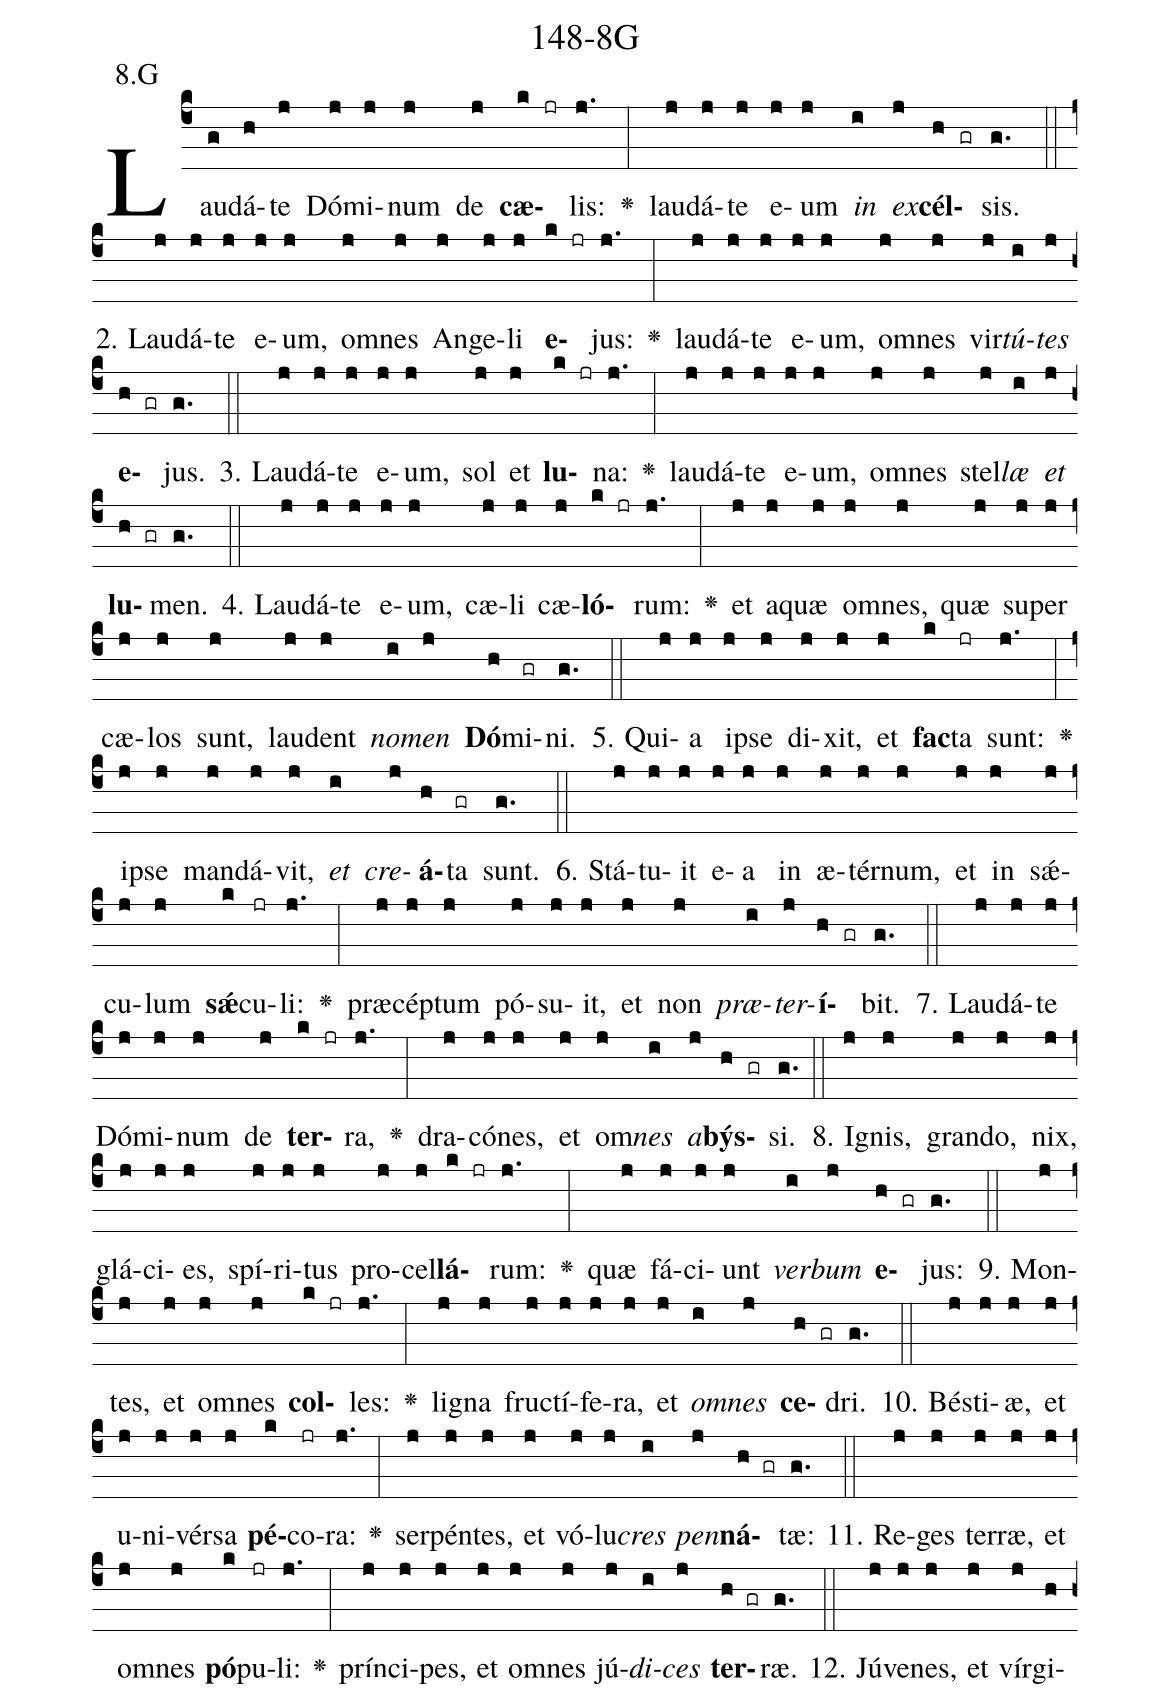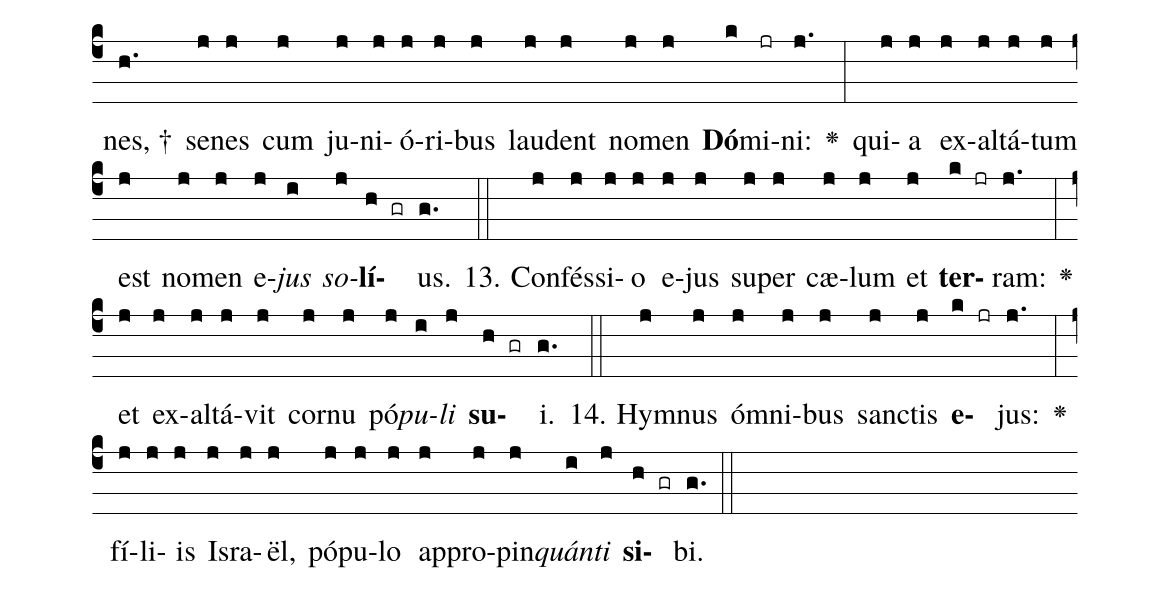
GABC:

name: 148-8G;
annotation: 8.G;
%%
(c4)Lau(g)dá(h)te(j) Dó(j)mi(j)num(j) de(j) <b>cæ</b>(k jr)lis:(j.) <v>\greheightstar</v>(:) lau(j)dá(j)te(j) e(j)um(j) <i>in</i>(i) <i>ex</i>(j)<b>cél</b>(h gr)sis.(g.) (::)
2. Lau(j)dá(j)te(j) e(j)um,(j) om(j)nes(j) An(j)ge(j)li(j) <b>e</b>(k jr)jus:(j.) <v>\greheightstar</v>(:) lau(j)dá(j)te(j) e(j)um,(j) om(j)nes(j) vir(j)<i>tú</i>(i)<i>tes</i>(j) <b>e</b>(h gr)jus.(g.) (::)
3. Lau(j)dá(j)te(j) e(j)um,(j) sol(j) et(j) <b>lu</b>(k jr)na:(j.) <v>\greheightstar</v>(:) lau(j)dá(j)te(j) e(j)um,(j) om(j)nes(j) stel(j)<i>læ</i>(i) <i>et</i>(j) <b>lu</b>(h gr)men.(g.) (::)
4. Lau(j)dá(j)te(j) e(j)um,(j) cæ(j)li(j) cæ(j)<b>ló</b>(k jr)rum:(j.) <v>\greheightstar</v>(:) et(j) a(j)quæ(j) om(j)nes,(j) quæ(j) su(j)per(j) cæ(j)los(j) sunt,(j) lau(j)dent(j) <i>no</i>(i)<i>men</i>(j) <b>Dó</b>(h)mi(gr)ni.(g.) (::)
5. Qui(j)a(j) ip(j)se(j) di(j)xit,(j) et(j) <b>fac</b>(k)ta(jr) sunt:(j.) <v>\greheightstar</v>(:) ip(j)se(j) man(j)dá(j)vit,(j) <i>et</i>(i) <i>cre</i>(j)<b>á</b>(h)ta(gr) sunt.(g.) (::)
6. Stá(j)tu(j)it(j) e(j)a(j) in(j) æ(j)tér(j)num,(j) et(j) in(j) sǽ(j)cu(j)lum(j) <b>sǽ</b>(k)cu(jr)li:(j.) <v>\greheightstar</v>(:) præ(j)cép(j)tum(j) pó(j)su(j)it,(j) et(j) non(j) <i>præ</i>(i)<i>ter</i>(j)<b>í</b>(h gr)bit.(g.) (::)
7. Lau(j)dá(j)te(j) Dó(j)mi(j)num(j) de(j) <b>ter</b>(k jr)ra,(j.) <v>\greheightstar</v>(:) dra(j)có(j)nes,(j) et(j) om(j)<i>nes</i>(i) <i>a</i>(j)<b>býs</b>(h gr)si.(g.) (::)
8. I(j)gnis,(j) gran(j)do,(j) nix,(j) glá(j)ci(j)es,(j) spí(j)ri(j)tus(j) pro(j)cel(j)<b>lá</b>(k jr)rum:(j.) <v>\greheightstar</v>(:) quæ(j) fá(j)ci(j)unt(j) <i>ver</i>(i)<i>bum</i>(j) <b>e</b>(h gr)jus:(g.) (::)
9. Mon(j)tes,(j) et(j) om(j)nes(j) <b>col</b>(k jr)les:(j.) <v>\greheightstar</v>(:) li(j)gna(j) fruc(j)tí(j)fe(j)ra,(j) et(j) <i>om</i>(i)<i>nes</i>(j) <b>ce</b>(h gr)dri.(g.) (::)
10. Bés(j)ti(j)æ,(j) et(j) u(j)ni(j)vér(j)sa(j) <b>pé</b>(k)co(jr)ra:(j.) <v>\greheightstar</v>(:) ser(j)pén(j)tes,(j) et(j) vó(j)lu(j)<i>cres</i>(i) <i>pen</i>(j)<b>ná</b>(h gr)tæ:(g.) (::)
11. Re(j)ges(j) ter(j)ræ,(j) et(j) om(j)nes(j) <b>pó</b>(k)pu(jr)li:(j.) <v>\greheightstar</v>(:) prín(j)ci(j)pes,(j) et(j) om(j)nes(j) jú(j)<i>di</i>(i)<i>ces</i>(j) <b>ter</b>(h gr)ræ.(g.) (::)
12. Jú(j)ve(j)nes,(j) et(j) vír(j)gi(h)nes, †(h.) se(j)nes(j) cum(j) ju(j)ni(j)ó(j)ri(j)bus(j) lau(j)dent(j) no(j)men(j) <b>Dó</b>(k)mi(jr)ni:(j.) <v>\greheightstar</v>(:) qui(j)a(j) ex(j)al(j)tá(j)tum(j) est(j) no(j)men(j) e(j)<i>jus</i>(i) <i>so</i>(j)<b>lí</b>(h gr)us.(g.) (::)
13. Con(j)fés(j)si(j)o(j) e(j)jus(j) su(j)per(j) cæ(j)lum(j) et(j) <b>ter</b>(k jr)ram:(j.) <v>\greheightstar</v>(:) et(j) ex(j)al(j)tá(j)vit(j) cor(j)nu(j) pó(j)<i>pu</i>(i)<i>li</i>(j) <b>su</b>(h gr)i.(g.) (::)
14. Hym(j)nus(j) óm(j)ni(j)bus(j) sanc(j)tis(j) <b>e</b>(k jr)jus:(j.) <v>\greheightstar</v>(:) fí(j)li(j)is(j) Is(j)ra(j)ël,(j) pó(j)pu(j)lo(j) ap(j)pro(j)pin(j)<i>quán</i>(i)<i>ti</i>(j) <b>si</b>(h gr)bi.(g.) (::)
